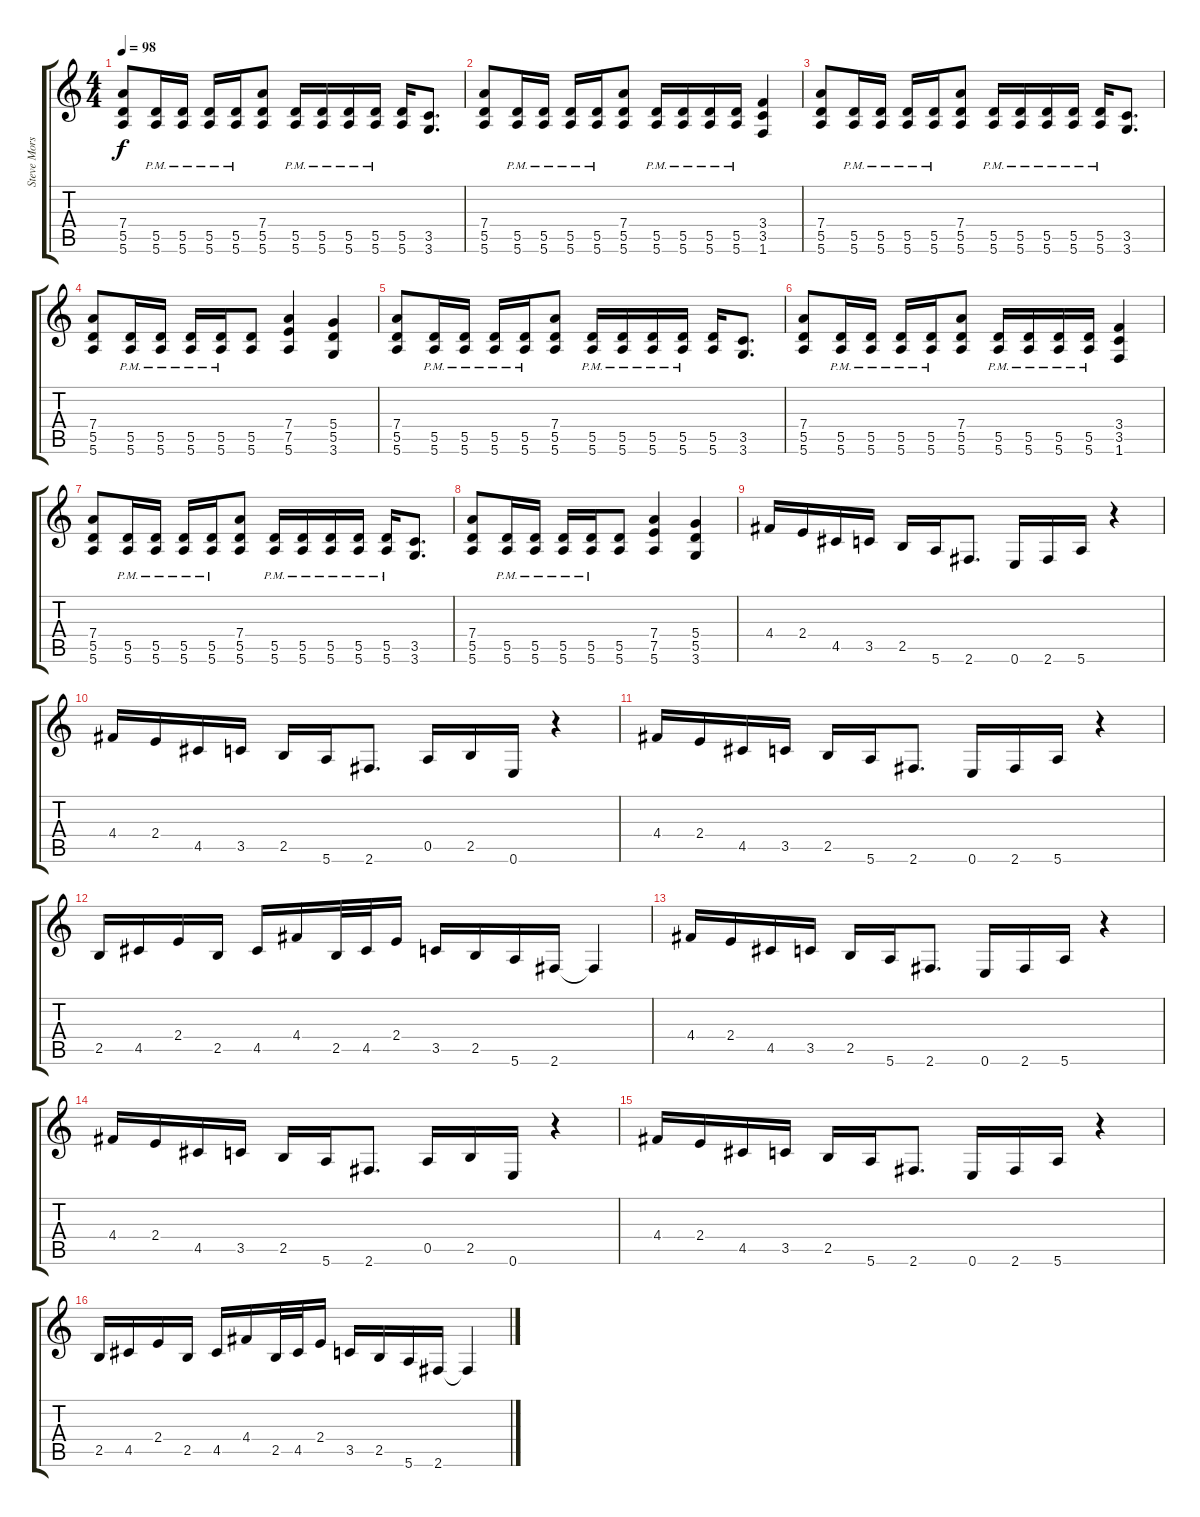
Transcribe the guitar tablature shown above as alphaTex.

\track ("Steve Morse" "Steve Mors") {instrument distortionguitar}
\staff {score tabs}
\tuning (E4 B3 G3 D3 A2 E2) {hide}
\ts (4 4)
\tempo 98
\clef g2
\ks c
(7.4 5.5 5.6).8{dy f} (5.5{pm} 5.6{pm}).16 (5.5{pm} 5.6{pm}).16 (5.5{pm} 5.6{pm}).16 (5.5{pm} 5.6{pm}).16 (7.4 5.5 5.6).8 (5.5{pm} 5.6{pm}).16 (5.5{pm} 5.6{pm}).16 (5.5{pm} 5.6{pm}).16 (5.5{pm} 5.6{pm}).16 (5.5 5.6).16 (3.5 3.6).8{d} |
(7.4 5.5 5.6).8 (5.5{pm} 5.6{pm}).16 (5.5{pm} 5.6{pm}).16 (5.5{pm} 5.6{pm}).16 (5.5{pm} 5.6{pm}).16 (7.4 5.5 5.6).8 (5.5{pm} 5.6{pm}).16 (5.5{pm} 5.6{pm}).16 (5.5{pm} 5.6{pm}).16 (5.5{pm} 5.6{pm}).16 (3.4 3.5 1.6).4 |
(7.4 5.5 5.6).8 (5.5{pm} 5.6{pm}).16 (5.5{pm} 5.6{pm}).16 (5.5{pm} 5.6{pm}).16 (5.5{pm} 5.6{pm}).16 (7.4 5.5 5.6).8 (5.5{pm} 5.6{pm}).16 (5.5{pm} 5.6{pm}).16 (5.5{pm} 5.6{pm}).16 (5.5{pm} 5.6{pm}).16 (5.5{pm} 5.6{pm}).16 (3.5 3.6).8{d} |
(7.4 5.5 5.6).8 (5.5{pm} 5.6{pm}).16 (5.5{pm} 5.6{pm}).16 (5.5{pm} 5.6{pm}).16 (5.5{pm} 5.6{pm}).16 (5.5 5.6).8 (7.4 7.5 5.6).4 (5.4 5.5 3.6).4 |
(7.4 5.5 5.6).8 (5.5{pm} 5.6{pm}).16 (5.5{pm} 5.6{pm}).16 (5.5{pm} 5.6{pm}).16 (5.5{pm} 5.6{pm}).16 (7.4 5.5 5.6).8 (5.5{pm} 5.6{pm}).16 (5.5{pm} 5.6{pm}).16 (5.5{pm} 5.6{pm}).16 (5.5{pm} 5.6{pm}).16 (5.5 5.6).16 (3.5 3.6).8{d} |
(7.4 5.5 5.6).8 (5.5{pm} 5.6{pm}).16 (5.5{pm} 5.6{pm}).16 (5.5{pm} 5.6{pm}).16 (5.5{pm} 5.6{pm}).16 (7.4 5.5 5.6).8 (5.5{pm} 5.6{pm}).16 (5.5{pm} 5.6{pm}).16 (5.5{pm} 5.6{pm}).16 (5.5{pm} 5.6{pm}).16 (3.4 3.5 1.6).4 |
(7.4 5.5 5.6).8 (5.5{pm} 5.6{pm}).16 (5.5{pm} 5.6{pm}).16 (5.5{pm} 5.6{pm}).16 (5.5{pm} 5.6{pm}).16 (7.4 5.5 5.6).8 (5.5{pm} 5.6{pm}).16 (5.5{pm} 5.6{pm}).16 (5.5{pm} 5.6{pm}).16 (5.5{pm} 5.6{pm}).16 (5.5{pm} 5.6{pm}).16 (3.5 3.6).8{d} |
(7.4 5.5 5.6).8 (5.5{pm} 5.6{pm}).16 (5.5{pm} 5.6{pm}).16 (5.5{pm} 5.6{pm}).16 (5.5{pm} 5.6{pm}).16 (5.5 5.6).8 (7.4 7.5 5.6).4 (5.4 5.5 3.6).4 |
4.4.16 2.4.16 4.5.16 3.5.16 2.5.16 5.6.16 2.6.8{d} 0.6.16 2.6.16 5.6.16 r.4 |
4.4.16 2.4.16 4.5.16 3.5.16 2.5.16 5.6.16 2.6.8{d} 0.5.16 2.5.16 0.6.16 r.4 |
4.4.16 2.4.16 4.5.16 3.5.16 2.5.16 5.6.16 2.6.8{d} 0.6.16 2.6.16 5.6.16 r.4 |
2.5.16 4.5.16 2.4.16 2.5.16 4.5.16 4.4.16 2.5.32 4.5.32 2.4.16 3.5.16 2.5.16 5.6.16 2.6.16 2.6{t}.4 |
4.4.16 2.4.16 4.5.16 3.5.16 2.5.16 5.6.16 2.6.8{d} 0.6.16 2.6.16 5.6.16 r.4 |
4.4.16 2.4.16 4.5.16 3.5.16 2.5.16 5.6.16 2.6.8{d} 0.5.16 2.5.16 0.6.16 r.4 |
4.4.16 2.4.16 4.5.16 3.5.16 2.5.16 5.6.16 2.6.8{d} 0.6.16 2.6.16 5.6.16 r.4 |
2.5.16 4.5.16 2.4.16 2.5.16 4.5.16 4.4.16 2.5.32 4.5.32 2.4.16 3.5.16 2.5.16 5.6.16 2.6.16 2.6{t}.4
